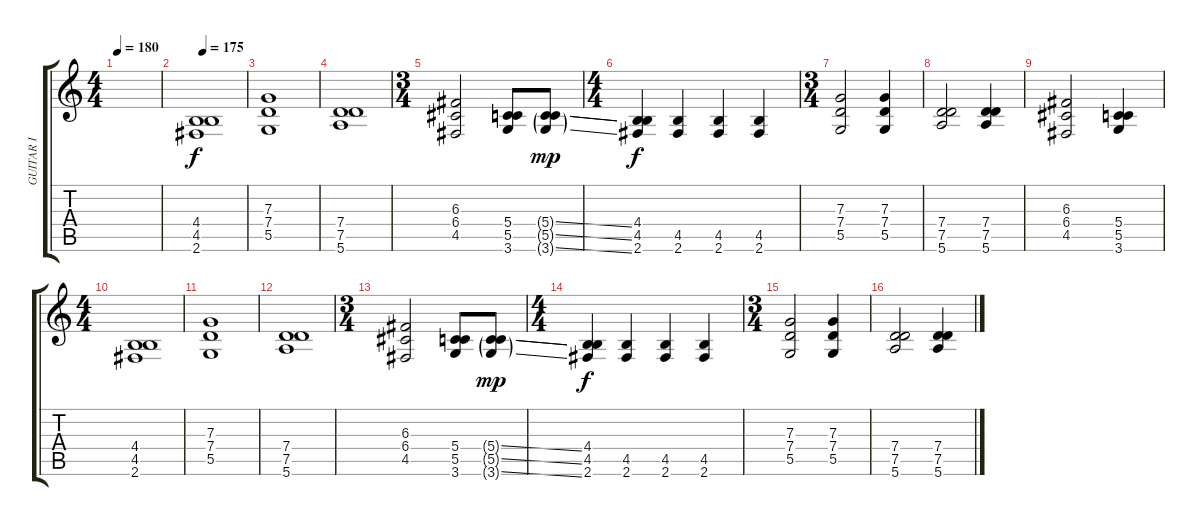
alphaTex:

\track ("GUITAR I" "GUITAR I") {instrument distortionguitar}
\staff {score tabs}
\tuning (A3 E3 C3 G2 D2 A2) {hide}
\ts (4 4)
\tempo 180
\clef g2
\ks c
|
\tempo 160
\tempo 175
(4.4 4.5 2.6).1 |
(7.3 7.4 5.5).1 |
(7.4 7.5 5.6).1 |
\ts (3 4)
(6.3 6.4 4.5).2 (5.4 5.5 3.6).8 (5.4{ss g} 5.5{ss g} 3.6{ss g}).8{dy mp} |
\ts (4 4)
(4.4 4.5 2.6).4{dy f} (4.5 2.6).4 (4.5 2.6).4 (4.5 2.6).4 |
\ts (3 4)
(7.3 7.4 5.5).2 (7.3 7.4 5.5).4 |
(7.4 7.5 5.6).2 (7.4 7.5 5.6).4 |
(6.3 6.4 4.5).2 (5.4 5.5 3.6).4 |
\ts (4 4)
(4.4 4.5 2.6).1 |
(7.3 7.4 5.5).1 |
(7.4 7.5 5.6).1 |
\ts (3 4)
(6.3 6.4 4.5).2 (5.4 5.5 3.6).8 (5.4{ss g} 5.5{ss g} 3.6{ss g}).8{dy mp} |
\ts (4 4)
(4.4 4.5 2.6).4{dy f} (4.5 2.6).4 (4.5 2.6).4 (4.5 2.6).4 |
\ts (3 4)
(7.3 7.4 5.5).2 (7.3 7.4 5.5).4 |
(7.4 7.5 5.6).2 (7.4 7.5 5.6).4
